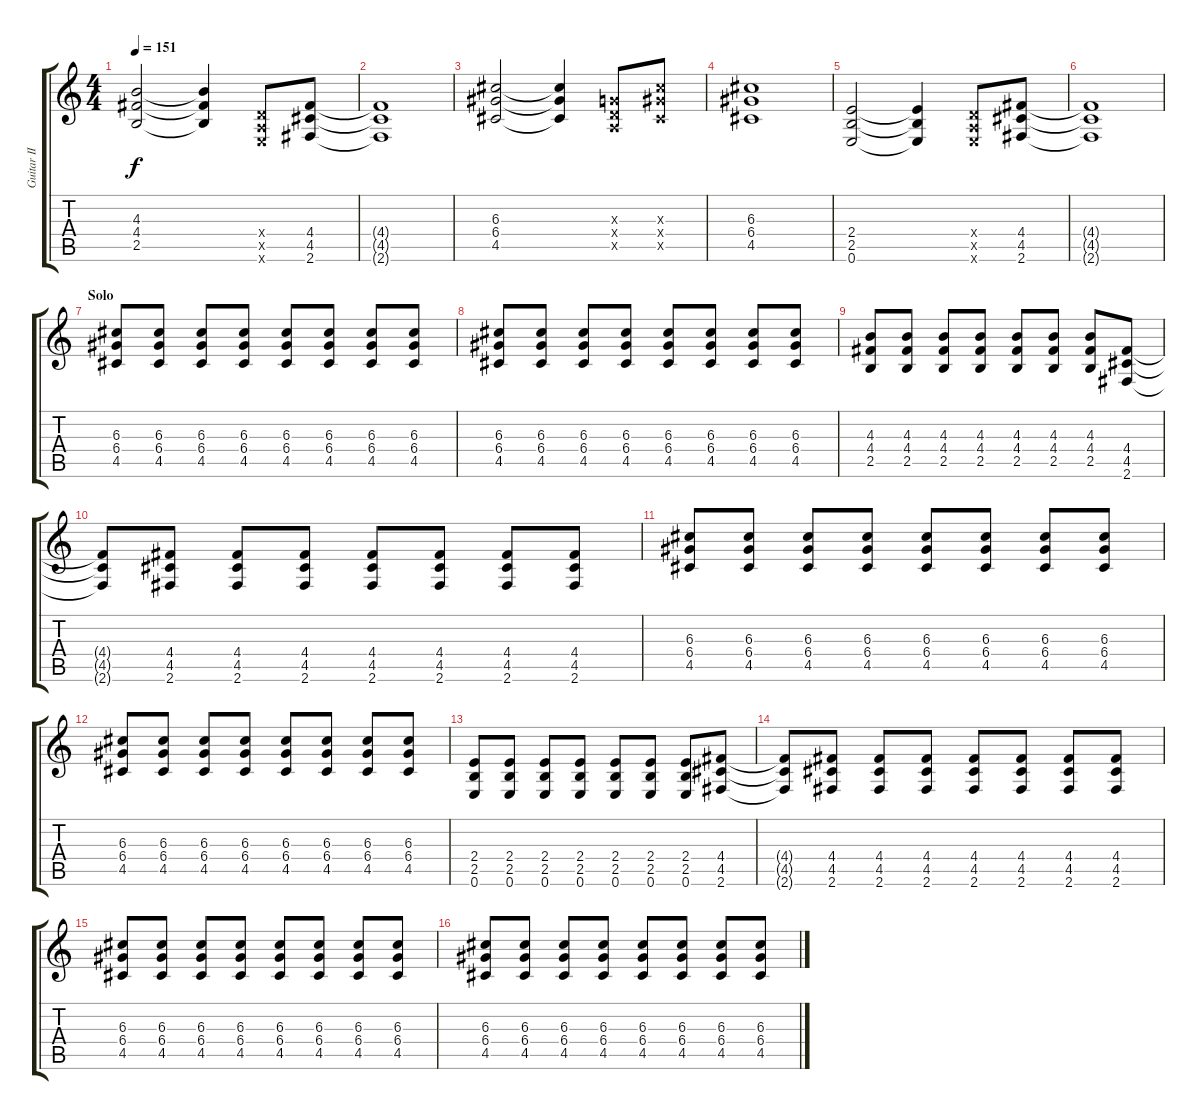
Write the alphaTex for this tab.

\track ("Guitar II" "Guitar II") {instrument overdrivenguitar}
\staff {score tabs}
\tuning (E4 B3 G3 D3 A2 E2) {hide}
\ts (4 4)
\tempo 151
\clef g2
\ks c
(4.3 4.4 2.5).2{dy f} (4.3{t} 4.4{t} 2.5{t}).4 (0.4{x} 0.5{x} 0.6{x}).8 (4.4 4.5 2.6).8 |
(4.4{t} 4.5{t} 2.6{t}).1 |
(6.3 6.4 4.5).2 (6.3{t} 6.4{t} 4.5{t}).4 (0.3{x} 0.4{x} 0.5{x}).8 (6.3{x} 6.4{x} 4.5{x}).8 |
(6.3 6.4 4.5).1 |
(2.4 2.5 0.6).2 (2.4{t} 2.5{t} 0.6{t}).4 (0.4{x} 0.5{x} 0.6{x}).8 (4.4 4.5 2.6).8 |
(4.4{t} 4.5{t} 2.6{t}).1 |
\section ("" "Solo")
(6.3 6.4 4.5).8{volume 10 instrument distortionguitar} (6.3 6.4 4.5).8 (6.3 6.4 4.5).8 (6.3 6.4 4.5).8 (6.3 6.4 4.5).8 (6.3 6.4 4.5).8 (6.3 6.4 4.5).8 (6.3 6.4 4.5).8 |
(6.3 6.4 4.5).8 (6.3 6.4 4.5).8 (6.3 6.4 4.5).8 (6.3 6.4 4.5).8 (6.3 6.4 4.5).8 (6.3 6.4 4.5).8 (6.3 6.4 4.5).8 (6.3 6.4 4.5).8 |
(4.3 4.4 2.5).8 (4.3 4.4 2.5).8 (4.3 4.4 2.5).8 (4.3 4.4 2.5).8 (4.3 4.4 2.5).8 (4.3 4.4 2.5).8 (4.3 4.4 2.5).8 (4.4 4.5 2.6).8 |
(4.4{t} 4.5{t} 2.6{t}).8 (4.4 4.5 2.6).8 (4.4 4.5 2.6).8 (4.4 4.5 2.6).8 (4.4 4.5 2.6).8 (4.4 4.5 2.6).8 (4.4 4.5 2.6).8 (4.4 4.5 2.6).8 |
(6.3 6.4 4.5).8 (6.3 6.4 4.5).8 (6.3 6.4 4.5).8 (6.3 6.4 4.5).8 (6.3 6.4 4.5).8 (6.3 6.4 4.5).8 (6.3 6.4 4.5).8 (6.3 6.4 4.5).8 |
(6.3 6.4 4.5).8 (6.3 6.4 4.5).8 (6.3 6.4 4.5).8 (6.3 6.4 4.5).8 (6.3 6.4 4.5).8 (6.3 6.4 4.5).8 (6.3 6.4 4.5).8 (6.3 6.4 4.5).8 |
(2.4 2.5 0.6).8 (2.4 2.5 0.6).8 (2.4 2.5 0.6).8 (2.4 2.5 0.6).8 (2.4 2.5 0.6).8 (2.4 2.5 0.6).8 (2.4 2.5 0.6).8 (4.4 4.5 2.6).8 |
(4.4{t} 4.5{t} 2.6{t}).8 (4.4 4.5 2.6).8 (4.4 4.5 2.6).8 (4.4 4.5 2.6).8 (4.4 4.5 2.6).8 (4.4 4.5 2.6).8 (4.4 4.5 2.6).8 (4.4 4.5 2.6).8 |
(6.3 6.4 4.5).8{volume 10} (6.3 6.4 4.5).8 (6.3 6.4 4.5).8 (6.3 6.4 4.5).8 (6.3 6.4 4.5).8 (6.3 6.4 4.5).8 (6.3 6.4 4.5).8 (6.3 6.4 4.5).8 |
(6.3 6.4 4.5).8 (6.3 6.4 4.5).8 (6.3 6.4 4.5).8 (6.3 6.4 4.5).8 (6.3 6.4 4.5).8 (6.3 6.4 4.5).8 (6.3 6.4 4.5).8 (6.3 6.4 4.5).8
